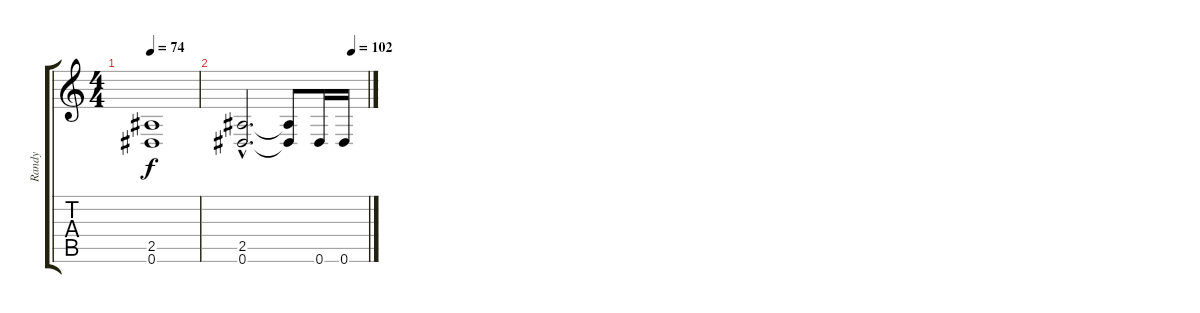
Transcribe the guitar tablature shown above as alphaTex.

\track ("Randy" "Randy") {instrument distortionguitar}
\staff {score tabs}
\tuning (Eb4 Bb3 Gb3 Db3 Ab2 Eb2) {hide}
\ts (4 4)
\tempo 74
\clef g2
\ks c
(2.5{t} 0.6{t}).1{dy f} |
\tempo (102 0.875)
(2.5{hac} 0.6{hac}).2{d} (2.5{t} 0.6{t}).8 0.6.16 0.6.16
